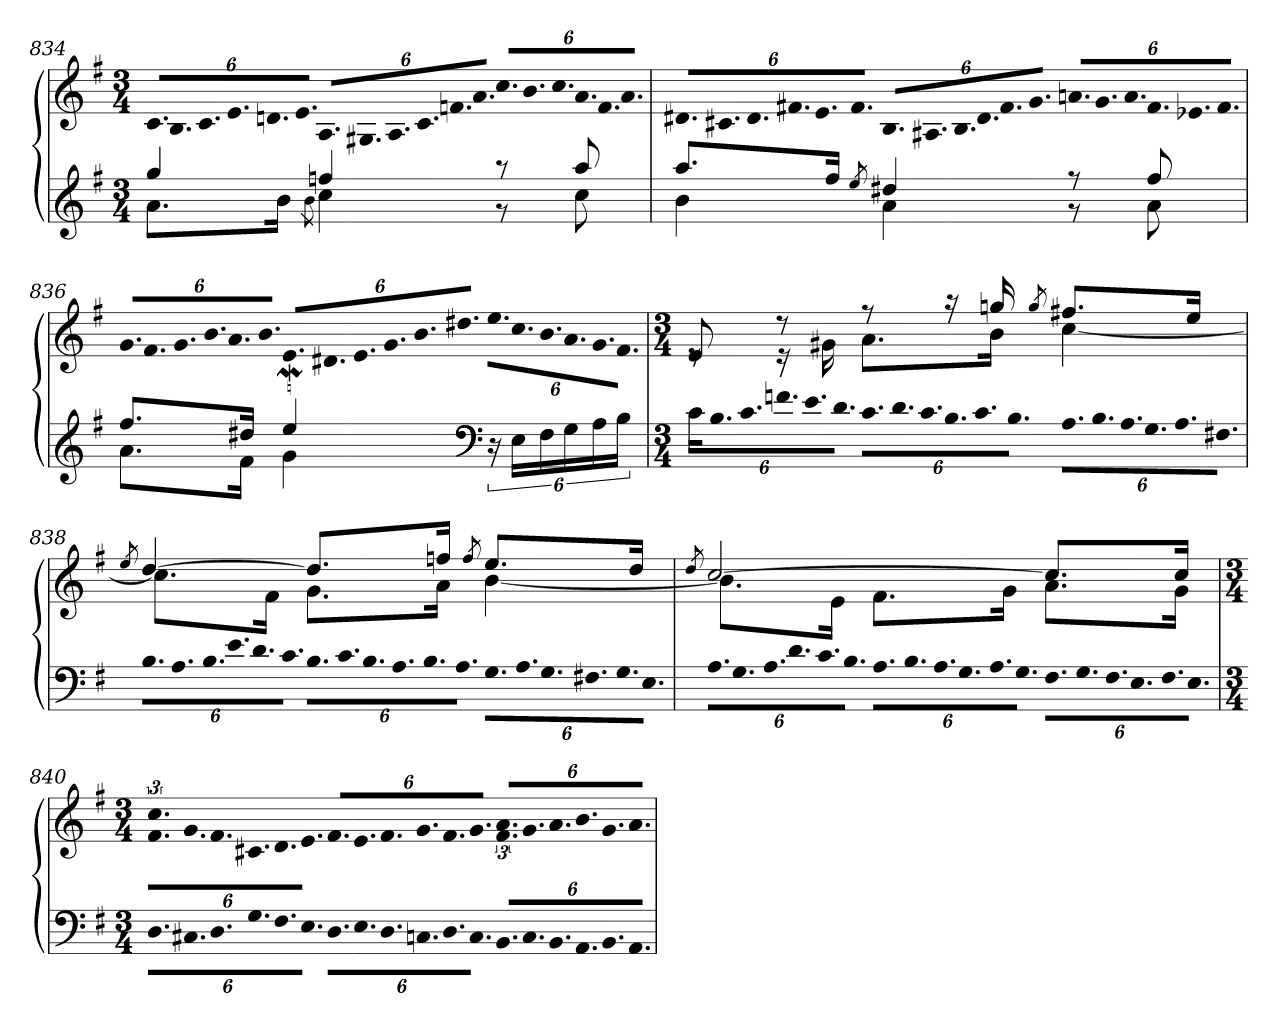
**kern	**kern
*part1	*part1
*staff2	*staff1
!!LO:LB:g=z
*clefG2	*clefG2
*k[f#]	*k[f#]
*G:	*G:
*M3/4	*M3/4
=834	=834
*^	*
!	!	!LO:N:vis=32.
4gg/	8.a\L	24c/LL
!	!	!LO:N:vis=32.
.	.	24B/
!	!	!LO:N:vis=32.
.	.	24c/
!	!	!LO:N:vis=32.
.	.	24e/
!	!	!LO:N:vis=32.
.	.	24dn/
.	16b\Jk	.
!	!	!LO:N:vis=32.
.	.	24e/JJ
.	8qb\	.
!	!	!LO:N:vis=32.
4ffn/	4cc\	24A/LL
!	!	!LO:N:vis=32.
.	.	24G#X/
!	!	!LO:N:vis=32.
.	.	24A/
!	!	!LO:N:vis=32.
.	.	24c/
!	!	!LO:N:vis=32.
.	.	24fn/
!	!	!LO:N:vis=32.
.	.	24a/JJ
!	!	!LO:N:vis=32.
8r	8r	24cc/LL
!	!	!LO:N:vis=32.
.	.	24b/
!	!	!LO:N:vis=32.
.	.	24cc/
!	!	!LO:N:vis=32.
8aa/	8cc\	24a/
!	!	!LO:N:vis=32.
.	.	24f/
!	!	!LO:N:vis=32.
.	.	24a/JJ
=835	=835	=835
!	!	!LO:N:vis=32.
8.aa/L	4b\	24d#X/LL
!	!	!LO:N:vis=32.
.	.	24c#X/
!	!	!LO:N:vis=32.
.	.	24d#/
!	!	!LO:N:vis=32.
.	.	24f#X/
!	!	!LO:N:vis=32.
.	.	24e/
16ff#/Jk	.	.
!	!	!LO:N:vis=32.
.	.	24f#/JJ
8qee/	.	.
!	!	!LO:N:vis=32.
4dd#X/	4a\	24B/LL
!	!	!LO:N:vis=32.
.	.	24A#X/
!	!	!LO:N:vis=32.
.	.	24B/
!	!	!LO:N:vis=32.
.	.	24d#/
!	!	!LO:N:vis=32.
.	.	24f#/
!	!	!LO:N:vis=32.
.	.	24g/JJ
!	!	!LO:N:vis=32.
8r	8r	24an/LL
!	!	!LO:N:vis=32.
.	.	24g/
!	!	!LO:N:vis=32.
.	.	24a/
!	!	!LO:N:vis=32.
8ff#/	8a\	24f#/
!	!	!LO:N:vis=32.
.	.	24e-X/
!	!	!LO:N:vis=32.
.	.	24f#/JJ
!!LO:LB:g=z
=836	=836	=836
!	!	!LO:N:vis=32.
8.ff#/L	8.a\L	24g/LL
!	!	!LO:N:vis=32.
.	.	24f#/
!	!	!LO:N:vis=32.
.	.	24g/
!	!	!LO:N:vis=32.
.	.	24b/
!	!	!LO:N:vis=32.
.	.	24a/
16dd#X/Jk	16f#\Jk	.
!	!	!LO:N:vis=32.
.	.	24b/JJ
!	!	!LO:N:vis=32.
4eeW/	4g\	24e/LL
!	!	!LO:N:vis=32.
.	.	24d#X/
!	!	!LO:N:vis=32.
.	.	24e/
!	!	!LO:N:vis=32.
.	.	24g/
!	!	!LO:N:vis=32.
.	.	24b/
!	!	!LO:N:vis=32.
.	.	24dd#X/JJ
*clefF4	*	*
!	!	!LO:N:vis=32.
4ryy	24r	24ee\LL
!	!	!LO:N:vis=32.
.	24E\LL	24cc\
!	!	!LO:N:vis=32.
.	24F#\	24b\
!	!	!LO:N:vis=32.
.	24G\	24a\
!	!	!LO:N:vis=32.
.	24A\	24g\
!	!	!LO:N:vis=32.
.	24B\JJ	24f#\JJ
*v	*v	*
=837	=837
*M3/4	*M3/4
*^	*
!LO:N:vis=32.	!	!
*v	*v	*^
24c\LL	8e/	8re
!LO:N:vis=32.	!	!
24B\	.	.
!LO:N:vis=32.	!	!
24c\	.	.
!LO:N:vis=32.	!	!
24fn\	8r	16r
!LO:N:vis=32.	!	!
24e\	.	.
.	.	16g#X\
!LO:N:vis=32.	!	!
24d\JJ	.	.
!LO:N:vis=32.	!	!
24c\LL	8r	8.a\L
!LO:N:vis=32.	!	!
24d\	.	.
!LO:N:vis=32.	!	!
24c\	.	.
!LO:N:vis=32.	!	!
24B\	16r	.
!LO:N:vis=32.	!	!
24c\	.	.
.	16ggn/	16b\Jk
!LO:N:vis=32.	!	!
24B\JJ	.	.
.	8qgg/	.
!LO:N:vis=32.	!	!
24A\LL	8.ff#X/L	[4cc\
!LO:N:vis=32.	!	!
24B\	.	.
!LO:N:vis=32.	!	!
24A\	.	.
!LO:N:vis=32.	!	!
24G\	.	.
!LO:N:vis=32.	!	!
24A\	.	.
.	16ee/Jk	.
!LO:N:vis=32.	!	!
24F#X\JJ	.	.
=838	=838	=838
.	8qee/	.
!LO:N:vis=32.	!	!
24B\LL	[4dd/	8.cc\L]
!LO:N:vis=32.	!	!
24A\	.	.
!LO:N:vis=32.	!	!
24B\	.	.
!LO:N:vis=32.	!	!
24e\	.	.
!LO:N:vis=32.	!	!
24d\	.	.
.	.	16f#\Jk
!LO:N:vis=32.	!	!
24c\JJ	.	.
!LO:N:vis=32.	!	!
24B\LL	8.dd/L]	8.g\L
!LO:N:vis=32.	!	!
24c\	.	.
!LO:N:vis=32.	!	!
24B\	.	.
!LO:N:vis=32.	!	!
24A\	.	.
!LO:N:vis=32.	!	!
24B\	.	.
.	16ffn/Jk	16a\Jk
!LO:N:vis=32.	!	!
24A\JJ	.	.
.	8qff/	.
!LO:N:vis=32.	!	!
24G\LL	8.ee/L	[4b\
!LO:N:vis=32.	!	!
24A\	.	.
!LO:N:vis=32.	!	!
24G\	.	.
!LO:N:vis=32.	!	!
24F#X\	.	.
!LO:N:vis=32.	!	!
24G\	.	.
.	16dd/Jk	.
!LO:N:vis=32.	!	!
24E\JJ	.	.
!!LO:LB:g=z	!!
=839	=839	=839
.	8qdd/	.
!LO:N:vis=32.	!	!
24A\LL	[2cc/	8.b\L]
!LO:N:vis=32.	!	!
24G\	.	.
!LO:N:vis=32.	!	!
24A\	.	.
!LO:N:vis=32.	!	!
24d\	.	.
!LO:N:vis=32.	!	!
24c\	.	.
.	.	16e\Jk
!LO:N:vis=32.	!	!
24B\JJ	.	.
!LO:N:vis=32.	!	!
24A\LL	.	8.f#\L
!LO:N:vis=32.	!	!
24B\	.	.
!LO:N:vis=32.	!	!
24A\	.	.
!LO:N:vis=32.	!	!
24G\	.	.
!LO:N:vis=32.	!	!
24A\	.	.
.	.	16g\Jk
!LO:N:vis=32.	!	!
24G\JJ	.	.
!LO:N:vis=32.	!	!
24F#\LL	8.cc/L]	8.a\L
!LO:N:vis=32.	!	!
24G\	.	.
!LO:N:vis=32.	!	!
24F#\	.	.
!LO:N:vis=32.	!	!
24E\	.	.
!LO:N:vis=32.	!	!
24F#\	.	.
.	16cc/Jk	16g\Jk
!LO:N:vis=32.	!	!
24E\JJ	.	.
=840	=840	=840
*M3/4	*M3/4	*
!LO:N:vis=32.	!LO:N:vis=16.	!LO:N:vis=32.
24D\LL	12cc/	24f#\LL
!LO:N:vis=32.	!	!LO:N:vis=32.
24C#X\	.	24g\
!LO:N:vis=32.	!LO:N:vis=8	!LO:N:vis=32.
24D\	12ryy	24f#\
!LO:N:vis=32.	!	!LO:N:vis=32.
24G\	.	24c#X\
!LO:N:vis=32.	!LO:N:vis=8	!LO:N:vis=32.
24F#\	12ryy	24d\
!LO:N:vis=32.	!	!LO:N:vis=32.
24E\JJ	.	24e\JJ
!LO:N:vis=32.	!LO:N:vis=32.	!
24D\LL	24f#/LL	4ryy
!LO:N:vis=32.	!LO:N:vis=32.	!
24E\	24e/	.
!LO:N:vis=32.	!LO:N:vis=32.	!
24D\	24f#/	.
!LO:N:vis=32.	!LO:N:vis=32.	!
24Cn\	24g/	.
!LO:N:vis=32.	!LO:N:vis=32.	!
24D\	24f#/	.
!LO:N:vis=32.	!LO:N:vis=32.	!
24C\JJ	24g/JJ	.
!LO:N:vis=32.	!LO:N:vis=32.	!LO:N:vis=16.
24BB/LL	24a/LL	12f#\
!LO:N:vis=32.	!LO:N:vis=32.	!
24C/	24g/	.
!LO:N:vis=32.	!LO:N:vis=32.	!
24BB/	24a/	6ryy
!LO:N:vis=32.	!LO:N:vis=32.	!
24AA/	24b/	.
!LO:N:vis=32.	!LO:N:vis=32.	!
24BB/	24g/	.
!LO:N:vis=32.	!LO:N:vis=32.	!
24AA/JJ	24a/JJ	.
*	*v	*v
=	=
*-	*-
